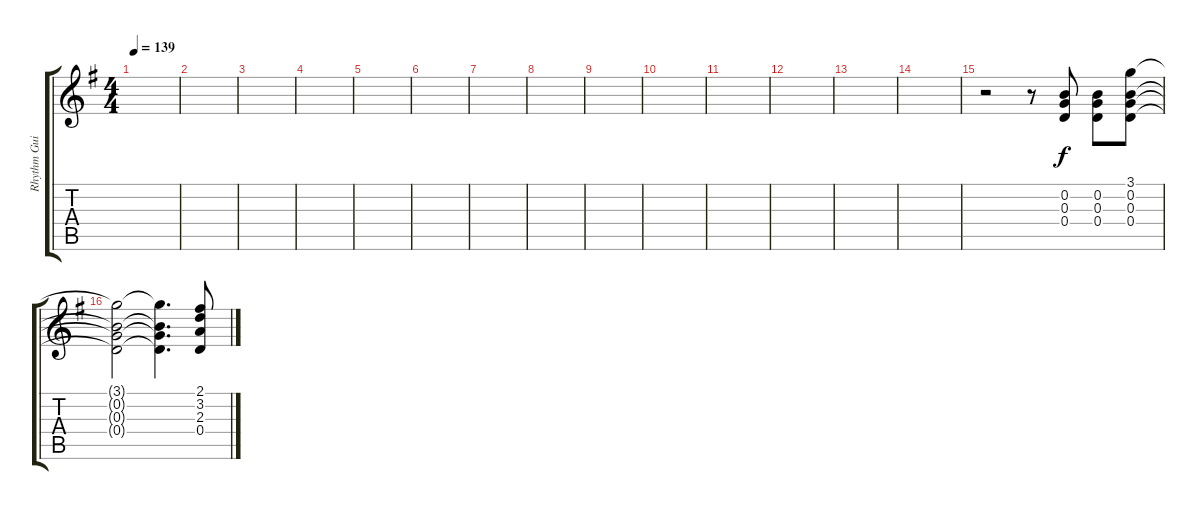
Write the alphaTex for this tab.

\track ("Rhythm Guitar" "Rhythm Gui") {instrument distortionguitar}
\staff {score tabs}
\tuning (E4 B3 G3 D3 A2 E2) {hide}
\ts (4 4)
\tempo 139
\clef g2
\ks g
|
|
|
|
|
|
|
|
|
|
|
|
|
|
r.2 r.8 (0.2 0.3 0.4).8 (0.2 0.3 0.4).8 (3.1 0.2 0.3 0.4).8 |
(3.1{t} 0.2{t} 0.3{t} 0.4{t}).2 (3.1{t} 0.2{t} 0.3{t} 0.4{t}).4{d} (2.1 3.2 2.3 0.4).8
